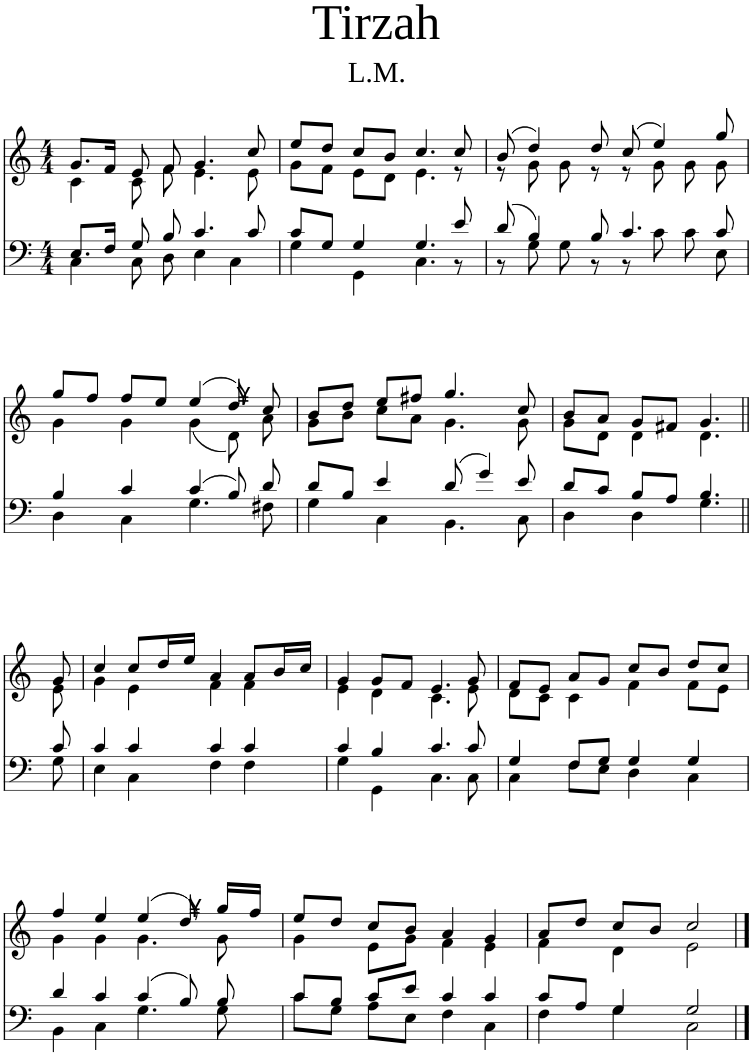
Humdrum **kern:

**kern	**kern
*part1	*part1
*staff2	*staff1
*I"Piano	*
*I'Pno	*
*clefF4	*clefG2
*k[]	*k[]
*M4/4	*M4/4
=1	=1
*^	*^
8.E/L	4C\	8.g/L	4c\
16F/Jk	.	16f/Jk	.
8G/	8C\	8e/	8c\
8B/	8D\	8f/	8f\
4.c/	4E\	4.g/	4.e\
.	4C\	.	.
8c/	.	8cc/	8e\
=2	=2	=2	=2
8c/L	4G\	8ee/L	8g\L
8G/J	.	8dd/J	8f\J
4G/	4GG\	8cc/L	8e\L
.	.	8b/J	8d\J
4.G/	4.C\	4.cc/	4.e\
8e/	8r	8cc/	8r
=3	=3	=3	=3
8d/	8r	(8b/	8r
4B/	8G\	4dd/)	8g\
.	8G\	.	8g\
8B/	8r	8dd/	8r
4.c/	8r	(8cc/	8r
.	8c\	4ee/)	8g\
.	8c\	.	8g\
8c/	8E\	8gg/	8g\
!!LO:LB:g=z	!!
=4	=4	=4	=4
4B/	4D\	8gg/L	4g\
.	.	8ff/J	.
4c/	4C\	8ff/L	4g\
.	.	8ee/J	.
4c/	4.G\	(4ee/	(4g\
8B/	.	8dd/)	8d\)
!	!	!LO:TX:a:t=¥	!
8d/	8F#X\	8cc/	8a\
=5	=5	=5	=5
8d/L	4G\	8b/L	8g\L
8B/J	.	8dd/J	8b\J
4e/	4C\	8ee/L	8cc\L
.	.	8ff#X/J	8a\J
8d/	4.BB\	4.gg/	4.g\
4g/	.	.	.
8e/	8C\	8cc/	8g\
=6	=6	=6	=6
8d/L	4D\	8b/L	8g\L
8c/J	.	8a/J	8d\J
8B/L	4D\	8g/L	4d\
8A/J	.	8f#X/J	.
4.B/	4.G\	4.g/	4.d\
!!LO:LB:g=z	!!
=7||	=7||	=7||	=7||
8c/	8G\	8g/	8e\
=8	=8	=8	=8
4c/	4E\	4cc/	4g\
4c/	4C\	8cc/L	4e\
.	.	16dd/L	.
.	.	16ee/JJ	.
4c/	4F\	4a/	4f\
4c/	4F\	8a/L	4f\
.	.	16b/L	.
.	.	16cc/JJ	.
=9	=9	=9	=9
4c/	4G\	4g/	4e\
4B/	4GG\	8g/L	4d\
.	.	8f/J	.
4.c/	4.C\	4.e/	4.c\
8c/	8C\	8g/	8e\
=10	=10	=10	=10
4G/	4C\	8f/L	8d\L
.	.	8e/J	8c\J
8F/L	8F\L	8a/L	4c\
8G/J	8E\J	8g/J	.
4G/	4D\	8cc/L	4f\
.	.	8b/J	.
4G/	4C\	8dd/L	8f\L
.	.	8cc/J	8e\J
!!LO:LB:g=z	!!
=11	=11	=11	=11
4d/	4BB\	4ff/	4g\
4c/	4C\	4ee/	4g\
4c/	4.G\	(4ee/	4.g\
8B/	.	8dd/)	.
!	!	!LO:TX:a:t=¥	!
8B/	8G\	16gg/LL	8g\
.	.	16ff/JJ	.
=12	=12	=12	=12
8c/L	8c\L	8ee/L	4g\
8B/J	8G\J	8dd/J	.
8c/L	8A\L	8cc/L	8e\L
8e/J	8E\J	8b/J	8g\J
4c/	4F\	4a/	4f\
4c/	4C\	4g/	4e\
=13	=13	=13	=13
8c/L	4F\	8a/L	4f\
8A/J	.	8dd/J	.
4G/	4G\	8cc/L	4d\
.	.	8b/J	.
2G/	2C\	2cc/	2e\
*v	*v	*	*
*	*v	*v
==	==
*-	*-
